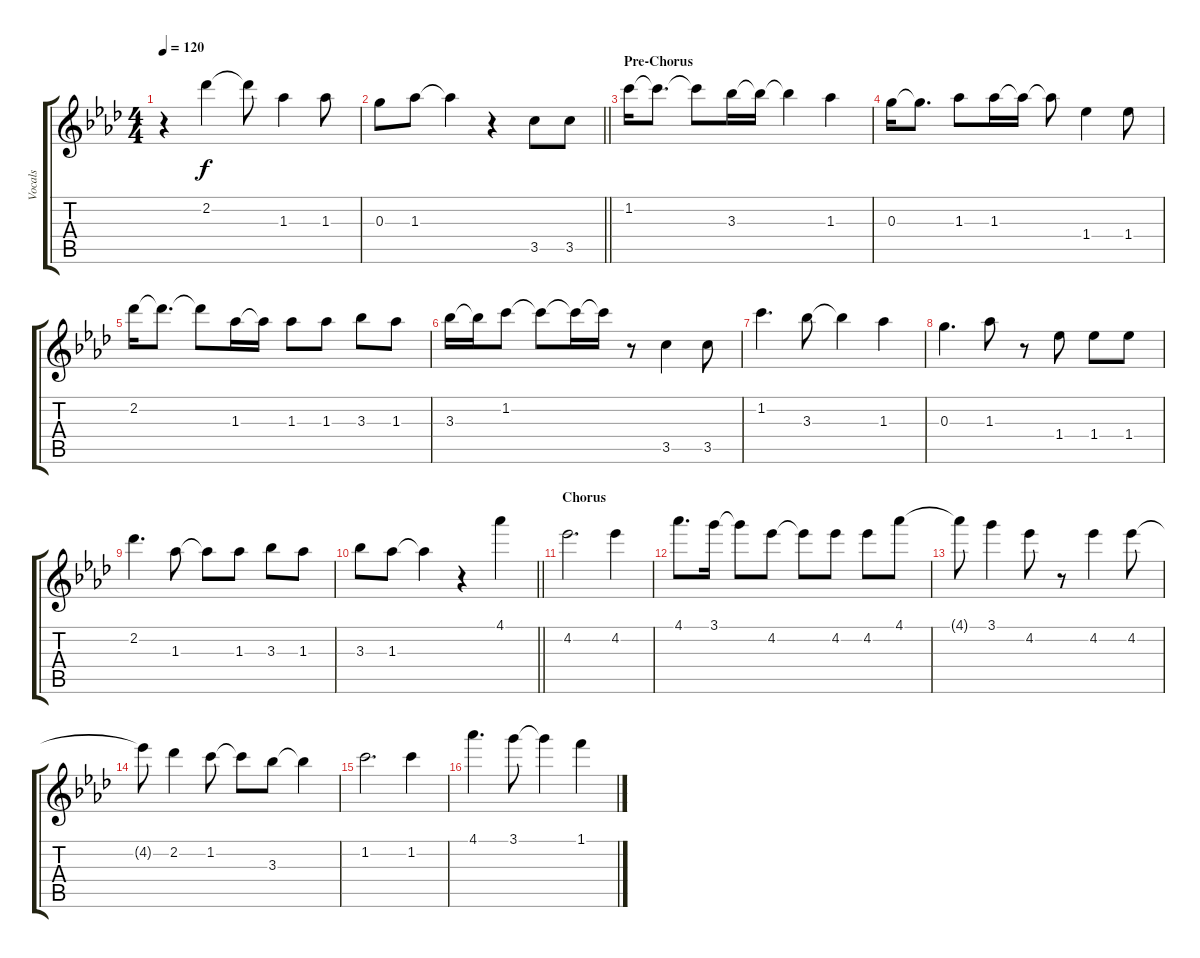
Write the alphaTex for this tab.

\track ("Vocals" "Vocals") {instrument electricguitarjazz}
\staff {score tabs}
\tuning (E5 B4 G4 D4 A3 E3) {hide}
\ts (4 4)
\tempo 120
\clef g2
\ks fminor
r.4{dy f} 2.2.4 2.2{t}.8 1.3.4 1.3.8 |
\barLineRight lightlight
0.3.8 1.3.8 1.3{t}.4 r.4 3.5.8 3.5.8 |
\section ("" "Pre-Chorus")
1.2.16 1.2{t}.8{d} 1.2{t}.8 3.3.16 3.3{t}.16 3.3{t}.4 1.3.4 |
0.3.16 0.3{t}.8{d} 1.3.8 1.3.16 1.3{t}.16 1.3{t}.8 1.4.4 1.4.8 |
2.2.16 2.2{t}.8{d} 2.2{t}.8 1.3.16 1.3{t}.16 1.3.8 1.3.8 3.3.8 1.3.8 |
3.3.16 3.3{t}.16 1.2.8 1.2{t}.8 1.2{t}.16 1.2{t}.16 r.8 3.5.4 3.5.8 |
1.2.4{d} 3.3.8 3.3{t}.4 1.3.4 |
0.3.4{d} 1.3.8 r.8 1.4.8 1.4.8 1.4.8 |
2.2.4{d} 1.3.8 1.3{t}.8 1.3.8 3.3.8 1.3.8 |
\barLineRight lightlight
3.3.8 1.3.8 1.3{t}.4 r.4 4.1.4 |
\section ("" "Chorus")
4.2.2{d} 4.2.4 |
4.1.8{d} 3.1.16 3.1{t}.8 4.2.8 4.2{t}.8 4.2.8 4.2.8 4.1.8 |
4.1{t}.8 3.1.4 4.2.8 r.8 4.2.4 4.2.8 |
4.2{t}.8 2.2.4 1.2.8 1.2{t}.8 3.3.8 3.3{t}.4 |
1.2.2{d} 1.2.4 |
4.1.4{d} 3.1.8 3.1{t}.4 1.1.4
